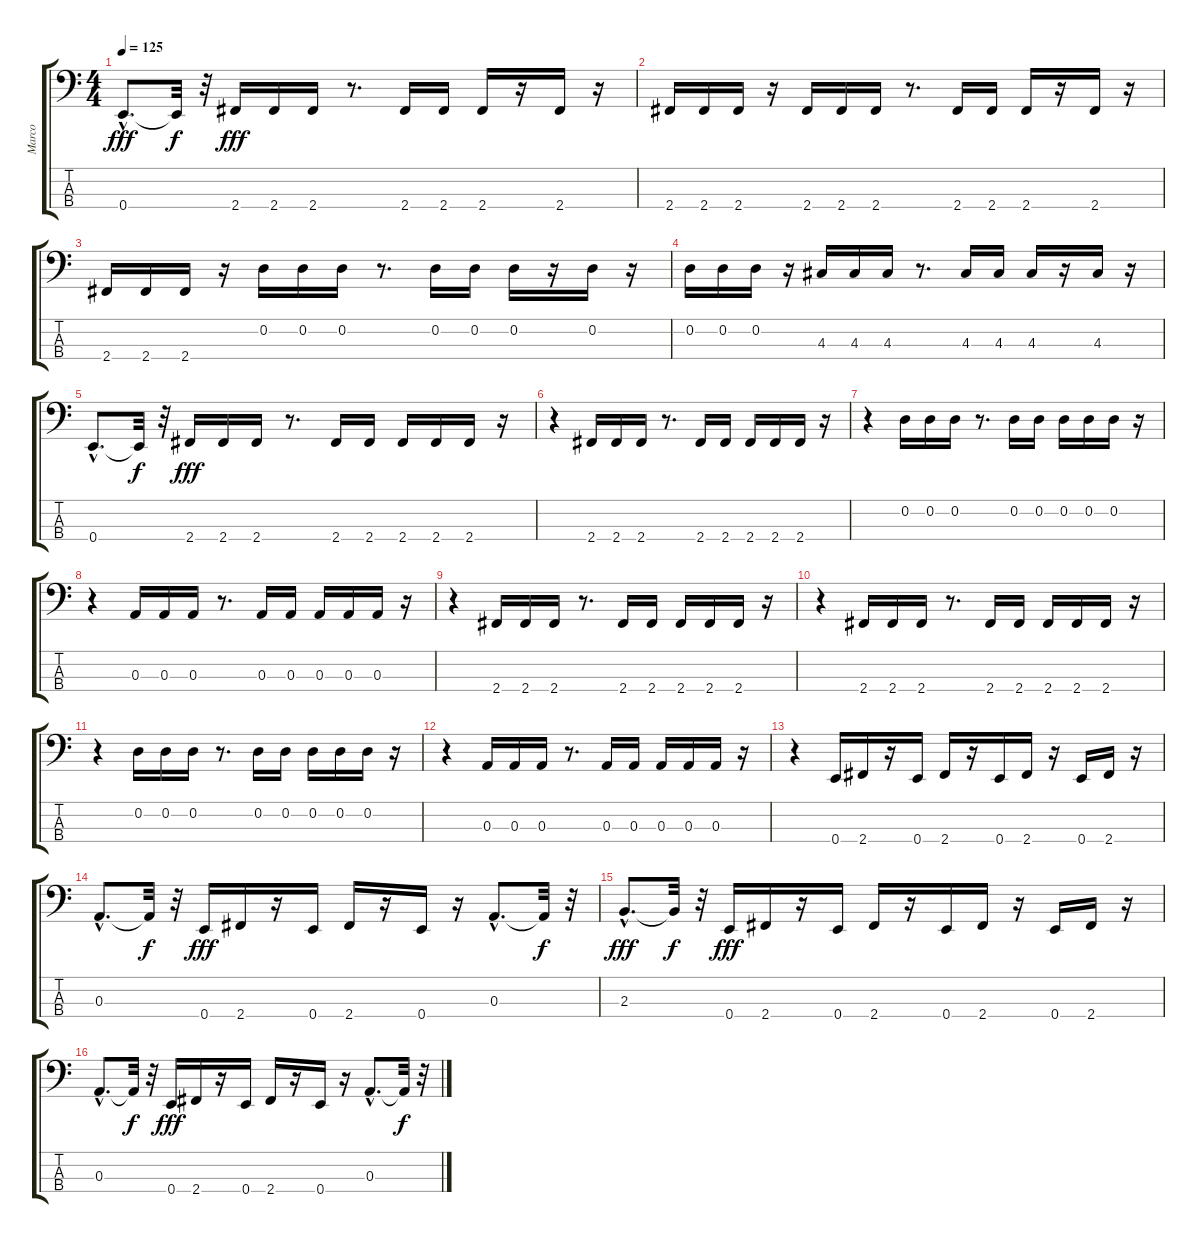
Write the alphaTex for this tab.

\track ("Marco" "Marco") {instrument electricbassfinger}
\staff {score tabs}
\tuning (G2 D2 A1 E1) {hide}
\ts (4 4)
\tempo 125
\clef f4
\ks c
0.4{hac}.8{d dy fff} 0.4{t}.32{dy f} r.32 2.4.16{dy fff} 2.4.16 2.4.16 r.8{d} 2.4.16 2.4.16 2.4.16 r.16 2.4.16 r.16 |
2.4.16 2.4.16 2.4.16 r.16 2.4.16 2.4.16 2.4.16 r.8{d} 2.4.16 2.4.16 2.4.16 r.16 2.4.16 r.16 |
2.4.16 2.4.16 2.4.16 r.16 0.2.16 0.2.16 0.2.16 r.8{d} 0.2.16 0.2.16 0.2.16 r.16 0.2.16 r.16 |
0.2.16 0.2.16 0.2.16 r.16 4.3.16 4.3.16 4.3.16 r.8{d} 4.3.16 4.3.16 4.3.16 r.16 4.3.16 r.16 |
0.4{hac}.8{d} 0.4{t}.32{dy f} r.32 2.4.16{dy fff} 2.4.16 2.4.16 r.8{d} 2.4.16 2.4.16 2.4.16 2.4.16 2.4.16 r.16 |
r.4 2.4.16 2.4.16 2.4.16 r.8{d} 2.4.16 2.4.16 2.4.16 2.4.16 2.4.16 r.16 |
r.4 0.2.16 0.2.16 0.2.16 r.8{d} 0.2.16 0.2.16 0.2.16 0.2.16 0.2.16 r.16 |
r.4 0.3.16 0.3.16 0.3.16 r.8{d} 0.3.16 0.3.16 0.3.16 0.3.16 0.3.16 r.16 |
r.4 2.4.16 2.4.16 2.4.16 r.8{d} 2.4.16 2.4.16 2.4.16 2.4.16 2.4.16 r.16 |
r.4 2.4.16 2.4.16 2.4.16 r.8{d} 2.4.16 2.4.16 2.4.16 2.4.16 2.4.16 r.16 |
r.4 0.2.16 0.2.16 0.2.16 r.8{d} 0.2.16 0.2.16 0.2.16 0.2.16 0.2.16 r.16 |
r.4 0.3.16 0.3.16 0.3.16 r.8{d} 0.3.16 0.3.16 0.3.16 0.3.16 0.3.16 r.16 |
r.4 0.4.16 2.4.16 r.16 0.4.16 2.4.16 r.16 0.4.16 2.4.16 r.16 0.4.16 2.4.16 r.16 |
0.3{hac}.8{d} 0.3{t}.32{dy f} r.32 0.4.16{dy fff} 2.4.16 r.16 0.4.16 2.4.16 r.16 0.4.16 r.16 0.3{hac}.8{d} 0.3{t}.32{dy f} r.32 |
2.3{hac}.8{d dy fff} 2.3{t}.32{dy f} r.32 0.4.16{dy fff} 2.4.16 r.16 0.4.16 2.4.16 r.16 0.4.16 2.4.16 r.16 0.4.16 2.4.16 r.16 |
0.3{hac}.8{d} 0.3{t}.32{dy f} r.32 0.4.16{dy fff} 2.4.16 r.16 0.4.16 2.4.16 r.16 0.4.16 r.16 0.3{hac}.8{d} 0.3{t}.32{dy f} r.32
